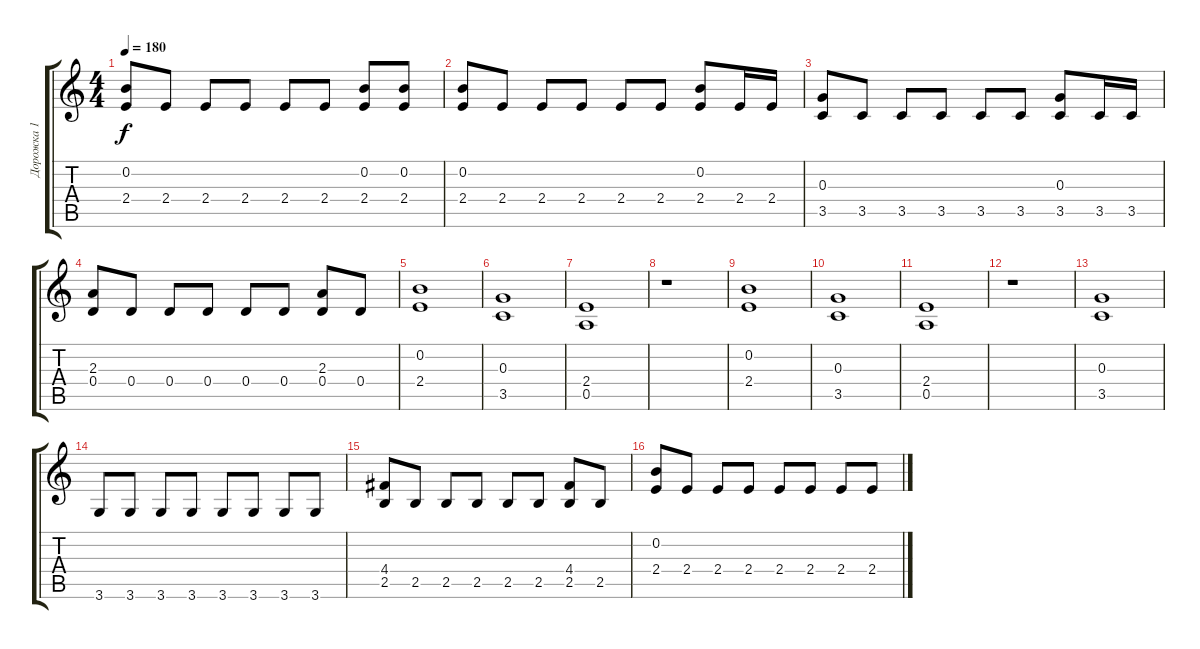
\track ("Дорожка 1" "Дорожка 1") {instrument distortionguitar}
\staff {score tabs}
\tuning (E4 B3 G3 D3 A2 E2) {hide}
\ts (4 4)
\tempo 180
\clef g2
\ks c
(0.2 2.4).8{dy f} 2.4.8 2.4.8 2.4.8 2.4.8 2.4.8 (0.2 2.4).8 (0.2 2.4).8 |
(0.2 2.4).8 2.4.8 2.4.8 2.4.8 2.4.8 2.4.8 (0.2 2.4).8 2.4.16 2.4.16 |
(0.3 3.5).8 3.5.8 3.5.8 3.5.8 3.5.8 3.5.8 (0.3 3.5).8 3.5.16 3.5.16 |
(2.3 0.4).8 0.4.8 0.4.8 0.4.8 0.4.8 0.4.8 (2.3 0.4).8 0.4.8 |
(0.2 2.4).1 |
(0.3 3.5).1 |
(2.4 0.5).1 |
r.1 |
(0.2 2.4).1 |
(0.3 3.5).1 |
(2.4 0.5).1 |
r.1 |
(0.3 3.5).1 |
3.6.8 3.6.8 3.6.8 3.6.8 3.6.8 3.6.8 3.6.8 3.6.8 |
(4.4 2.5).8 2.5.8 2.5.8 2.5.8 2.5.8 2.5.8 (4.4 2.5).8 2.5.8 |
(0.2 2.4).8 2.4.8 2.4.8 2.4.8 2.4.8 2.4.8 2.4.8 2.4.8
